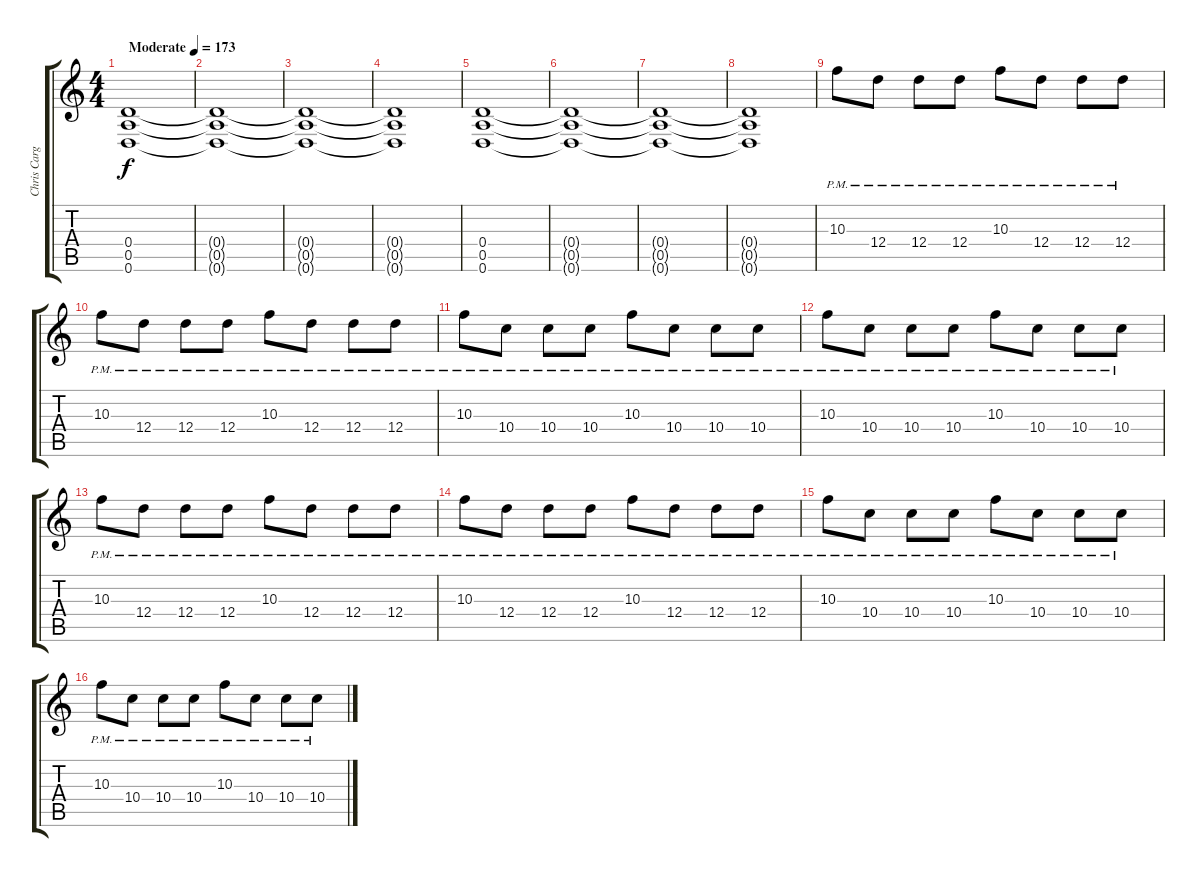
\track ("Chris Cargile" "Chris Carg") {instrument distortionguitar}
\staff {score tabs}
\tuning (E4 B3 G3 D3 A2 D2) {hide}
\ts (4 4)
\tempo (173 "Moderate")
\clef g2
\ks c
(0.4 0.5 0.6).1{dy f instrument distortionguitar} |
(0.4{t} 0.5{t} 0.6{t}).1 |
(0.4{t} 0.5{t} 0.6{t}).1 |
(0.4{t} 0.5{t} 0.6{t}).1 |
(0.4 0.5 0.6).1 |
(0.4{t} 0.5{t} 0.6{t}).1 |
(0.4{t} 0.5{t} 0.6{t}).1 |
(0.4{t} 0.5{t} 0.6{t}).1 |
10.3{pm}.8 12.4{pm}.8 12.4{pm}.8 12.4{pm}.8 10.3{pm}.8 12.4{pm}.8 12.4{pm}.8 12.4{pm}.8 |
10.3{pm}.8 12.4{pm}.8 12.4{pm}.8 12.4{pm}.8 10.3{pm}.8 12.4{pm}.8 12.4{pm}.8 12.4{pm}.8 |
10.3{pm}.8 10.4{pm}.8 10.4{pm}.8 10.4{pm}.8 10.3{pm}.8 10.4{pm}.8 10.4{pm}.8 10.4{pm}.8 |
10.3{pm}.8 10.4{pm}.8 10.4{pm}.8 10.4{pm}.8 10.3{pm}.8 10.4{pm}.8 10.4{pm}.8 10.4{pm}.8 |
10.3{pm}.8 12.4{pm}.8 12.4{pm}.8 12.4{pm}.8 10.3{pm}.8 12.4{pm}.8 12.4{pm}.8 12.4{pm}.8 |
10.3{pm}.8 12.4{pm}.8 12.4{pm}.8 12.4{pm}.8 10.3{pm}.8 12.4{pm}.8 12.4{pm}.8 12.4{pm}.8 |
10.3{pm}.8 10.4{pm}.8 10.4{pm}.8 10.4{pm}.8 10.3{pm}.8 10.4{pm}.8 10.4{pm}.8 10.4{pm}.8 |
10.3{pm}.8 10.4{pm}.8 10.4{pm}.8 10.4{pm}.8 10.3{pm}.8 10.4{pm}.8 10.4{pm}.8 10.4{pm}.8
